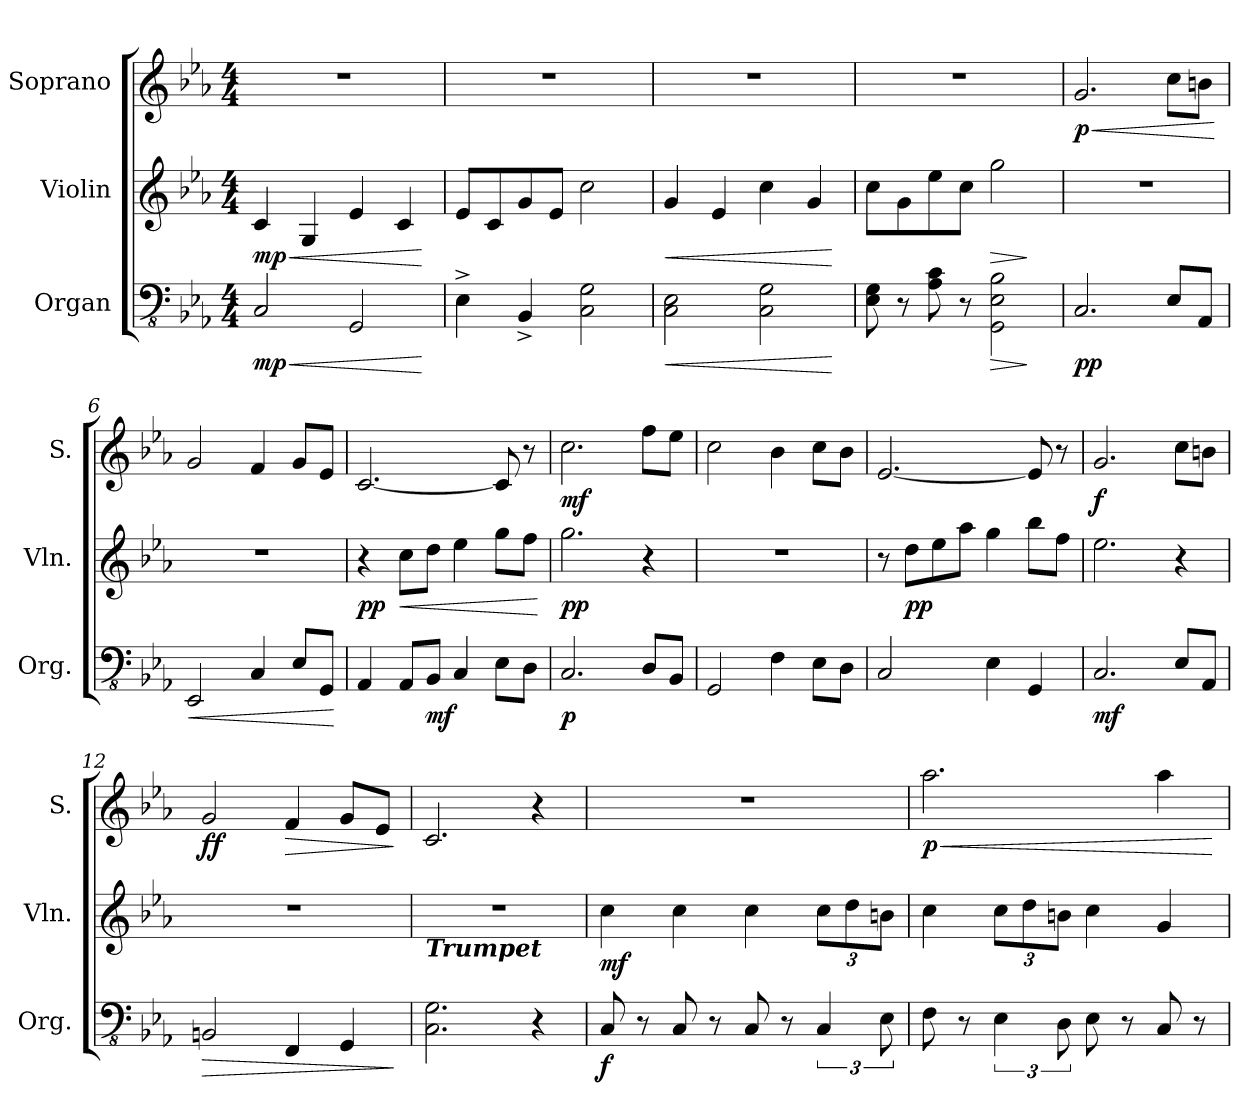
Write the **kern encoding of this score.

**kern	**dynam	**kern	**dynam	**kern	**dynam
*part3	*part3	*part2	*part2	*part1	*part1
*staff3	*staff3	*staff2	*staff2	*staff1	*staff1
*I"Organ	*	*I"Violin	*	*I"Soprano	*
*I'Org.	*	*I'Vln.	*	*I'S.	*
*clefFv4	*	*clefG2	*	*clefG2	*
*k[b-e-a-]	*	*k[b-e-a-]	*	*k[b-e-a-]	*
*M4/4	*	*M4/4	*	*M4/4	*
*MM80	*	*MM80	*	*MM80	*
=1	=1	=1	=1	=1	=1
!	!LO:HP:b	!	!LO:HP:b	!	!
!	!LO:DY:n=1:b	!	!LO:DY:n=1:b	!	!
2CC/	< mp	4c/	< mp	1r	.
.	.	4G/	.	.	.
2GGG/	.	4e-/	.	.	.
.	.	4c/	.	.	.
.	[	.	[	.	.
=2	=2	=2	=2	=2	=2
4EE-^\	.	8e-/L	.	1r	.
.	.	8c/	.	.	.
4BBB-^/	.	8g/	.	.	.
.	.	8e-/J	.	.	.
2CC\ 2GG\	.	2cc\	.	.	.
=3	=3	=3	=3	=3	=3
!	!LO:HP:b	!	!LO:HP:b	!	!
2CC\ 2EE-\	<	4g/	<	1r	.
.	.	4e-/	.	.	.
2CC\ 2GG\	.	4cc\	.	.	.
.	.	4g/	.	.	.
.	[	.	[	.	.
=4	=4	=4	=4	=4	=4
8EE-\ 8GG\	.	8cc\L	.	1r	.
8r	.	8g\	.	.	.
8AA-\ 8C\	.	8ee-\	.	.	.
8r	.	8cc\J	.	.	.
!	!LO:HP:b	!	!LO:HP:b	!	!
2GGG\ 2EE-\ 2BB-\	>	2gg\	>	.	.
.	]	.	]	.	.
=5	=5	=5	=5	=5	=5
*	*	*	*	*MM50	*
!	!LO:DY:b	!	!	!	!LO:HP:b
!	!	!	!	!	!LO:DY:n=1:b
2.CC/	pp	1r	.	2.g/	< p
8EE-/L	.	.	.	8cc\L	.
8AAA-/J	.	.	.	8bn\J	.
.	.	.	.	.	[
=6	=6	=6	=6	=6	=6
!	!LO:HP:b	!	!	!	!
2EEE-/	<	1r	.	2g/	.
4CC/	.	.	.	4f/	.
8EE-/L	.	.	.	8g/L	.
8GGG/J	.	.	.	8e-/J	.
.	[	.	.	.	.
=7	=7	=7	=7	=7	=7
!	!	!	!LO:DY:b	!	!
4AAA-/	.	4r	pp	[2.c/	.
!	!	!	!LO:HP:b	!	!
8AAA-/L	.	8cc\L	<	.	.
!	!LO:DY:b	!	!	!	!
8BBB-/J	mf	8dd\J	.	.	.
4CC/	.	4ee-\	.	.	.
8EE-\L	.	8gg\L	.	8c/]	.
8DD\J	.	8ff\J	.	8r	.
.	.	.	[	.	.
!!LO:LB:g=z
=8	=8	=8	=8	=8	=8
!	!LO:DY:b	!	!LO:DY:b	!	!LO:DY:b
2.CC/	p	2.gg\	pp	2.cc\	mf
8DD/L	.	4r	.	8ff\L	.
8BBB-/J	.	.	.	8ee-\J	.
=9	=9	=9	=9	=9	=9
2GGG/	.	1r	.	2cc\	.
4FF\	.	.	.	4b-\	.
8EE-\L	.	.	.	8cc\L	.
8DD\J	.	.	.	8b-\J	.
=10	=10	=10	=10	=10	=10
2CC/	.	8r	.	[2.e-/	.
!	!	!	!LO:DY:b	!	!
.	.	8dd\L	pp	.	.
.	.	8ee-\	.	.	.
.	.	8aa-\J	.	.	.
4EE-\	.	4gg\	.	.	.
4GGG/	.	8bb-\L	.	8e-/]	.
.	.	8ff\J	.	8r	.
=11	=11	=11	=11	=11	=11
!	!LO:DY:b	!	!	!	!LO:DY:b
2.CC/	mf	2.ee-\	.	2.g/	f
8EE-/L	.	4r	.	8cc\L	.
8AAA-/J	.	.	.	8bn\J	.
=12	=12	=12	=12	=12	=12
!	!LO:HP:b	!	!	!	!LO:DY:b
2BBBn/	>	1r	.	2g/	ff
!	!	!	!	!	!LO:HP:b
4FFF/	.	.	.	4f/	>
4GGG/	.	.	.	8g/L	.
.	.	.	.	8e-/J	.
.	]	.	.	.	]
=13	=13	=13	=13	=13	=13
!	!	!LO:TX:b:Bi:t=Trumpet	!	!	!
2.CC\ 2.GG\	.	1r	.	2.c/	.
4r	.	.	.	4r	.
=14	=14	=14	=14	=14	=14
*	*	*	*	*MM120	*
!	!LO:DY:b	!	!LO:DY:b	!	!
8CC/	f	4cc\	mf	1r	.
8r	.	.	.	.	.
8CC/	.	4cc\	.	.	.
8r	.	.	.	.	.
8CC/	.	4cc\	.	.	.
8r	.	.	.	.	.
*	*	*Xbrackettup	*	*	*
6CC/	.	12cc\L	.	.	.
.	.	12dd\	.	.	.
12EE-\	.	12bn\J	.	.	.
!!LO:LB:g=z
=15	=15	=15	=15	=15	=15
!	!	!	!	!	!LO:HP:b
!	!	!	!	!	!LO:DY:n=1:b
8FF\	.	4cc\	.	2.aa-\	< p
8r	.	.	.	.	.
6EE-\	.	12cc\L	.	.	.
.	.	12dd\	.	.	.
12DD\	.	12bn\J	.	.	.
8EE-\	.	4cc\	.	.	.
8r	.	.	.	.	.
8CC/	.	4g/	.	4aa-\	.
8r	.	.	.	.	.
.	.	.	.	.	[
=	=	=	=	=	=
*-	*-	*-	*-	*-	*-
